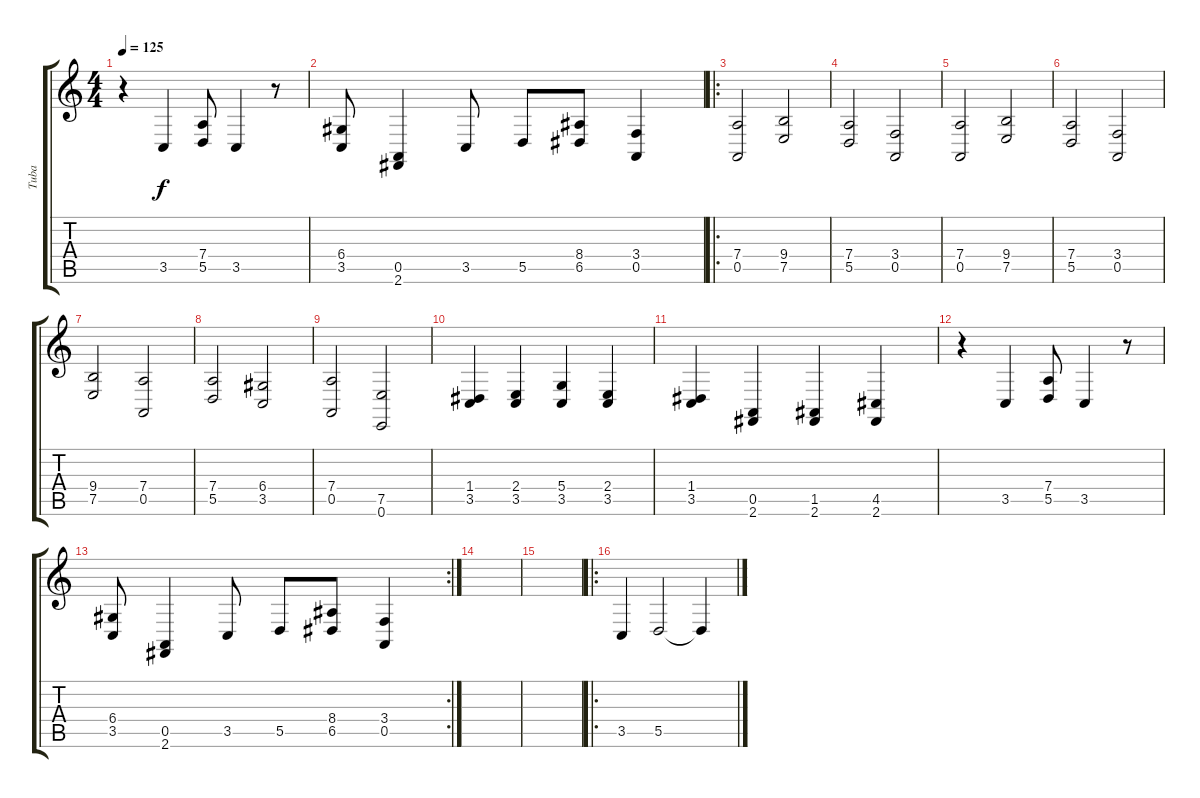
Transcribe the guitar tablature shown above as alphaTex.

\track ("Tuba" "Tuba") {instrument tuba}
\staff {score tabs}
\tuning (E4 B3 G3 D3 A2 E2) {hide}
\ts (4 4)
\tempo 125
\clef g2
\ks c
r.4{dy f} 3.5.4 (7.4 5.5).8 3.5.4 r.8 |
(6.4 3.5).8 (0.5 2.6).4 3.5.8 5.5.8 (8.4 6.5).8 (3.4 0.5).4 |
\ro
(7.4 0.5).2 (9.4 7.5).2 |
(7.4 5.5).2 (3.4 0.5).2 |
(7.4 0.5).2 (9.4 7.5).2 |
(7.4 5.5).2 (3.4 0.5).2 |
(9.4 7.5).2 (7.4 0.5).2 |
(7.4 5.5).2 (6.4 3.5).2 |
(7.4 0.5).2 (7.5 0.6).2 |
(1.4 3.5).4 (2.4 3.5).4 (5.4 3.5).4 (2.4 3.5).4 |
(1.4 3.5).4 (0.5 2.6).4 (1.5 2.6).4 (4.5 2.6).4 |
r.4 3.5.4 (7.4 5.5).8 3.5.4 r.8 |
\rc 2
(6.4 3.5).8 (0.5 2.6).4 3.5.8 5.5.8 (8.4 6.5).8 (3.4 0.5).4 |
|
|
\ro
3.5.4 5.5.2 5.5{t}.4
